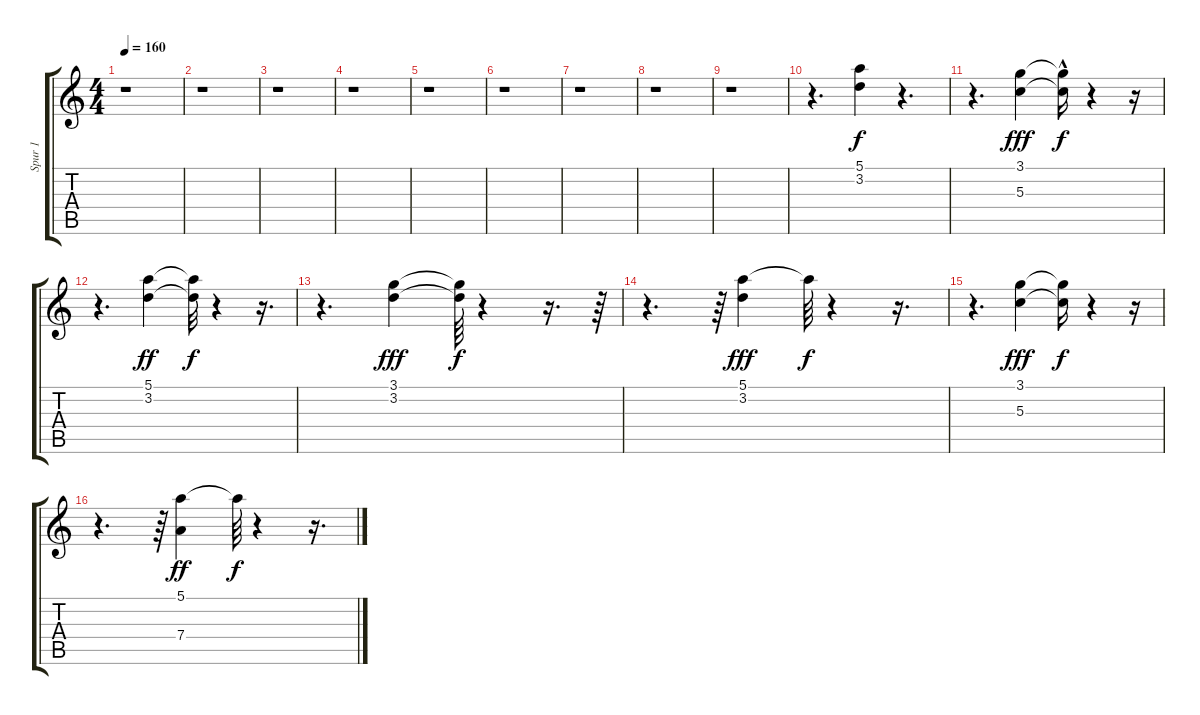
\track ("Spur 1" "Spur 1") {instrument overdrivenguitar}
\staff {score tabs}
\tuning (E4 B3 G3 D3 A2 E2) {hide}
\ts (4 4)
\tempo 160
\clef g2
\ks c
r.1{dy mf} |
r.1 |
r.1 |
r.1 |
r.1 |
r.1 |
r.1 |
r.1 |
r.1 |
r.4{d} (5.1 3.2).4{dy f} r.4{d} |
r.4{d} (3.1 5.3).4{dy fff} (3.1{t} 5.3{hac t}).16{dy f} r.4 r.16 |
r.4{d} (5.1 3.2).4{dy ff} (5.1{t} 3.2{t}).32{dy f} r.4 r.16{d} |
r.4{d} (3.1 3.2).4{dy fff} (3.1{t} 3.2{t}).64{dy f} r.4 r.16{d} r.64 |
r.4{d} r.64 (5.1 3.2).4{dy fff} 5.1{t}.64{dy f} r.4 r.16{d} |
r.4{d} (3.1 5.3).4{dy fff} (3.1{t} 5.3{t}).16{dy f} r.4 r.16 |
r.4{d} r.64 (5.1 7.4).4{dy ff} 5.1{t}.64{dy f} r.4 r.16{d}
